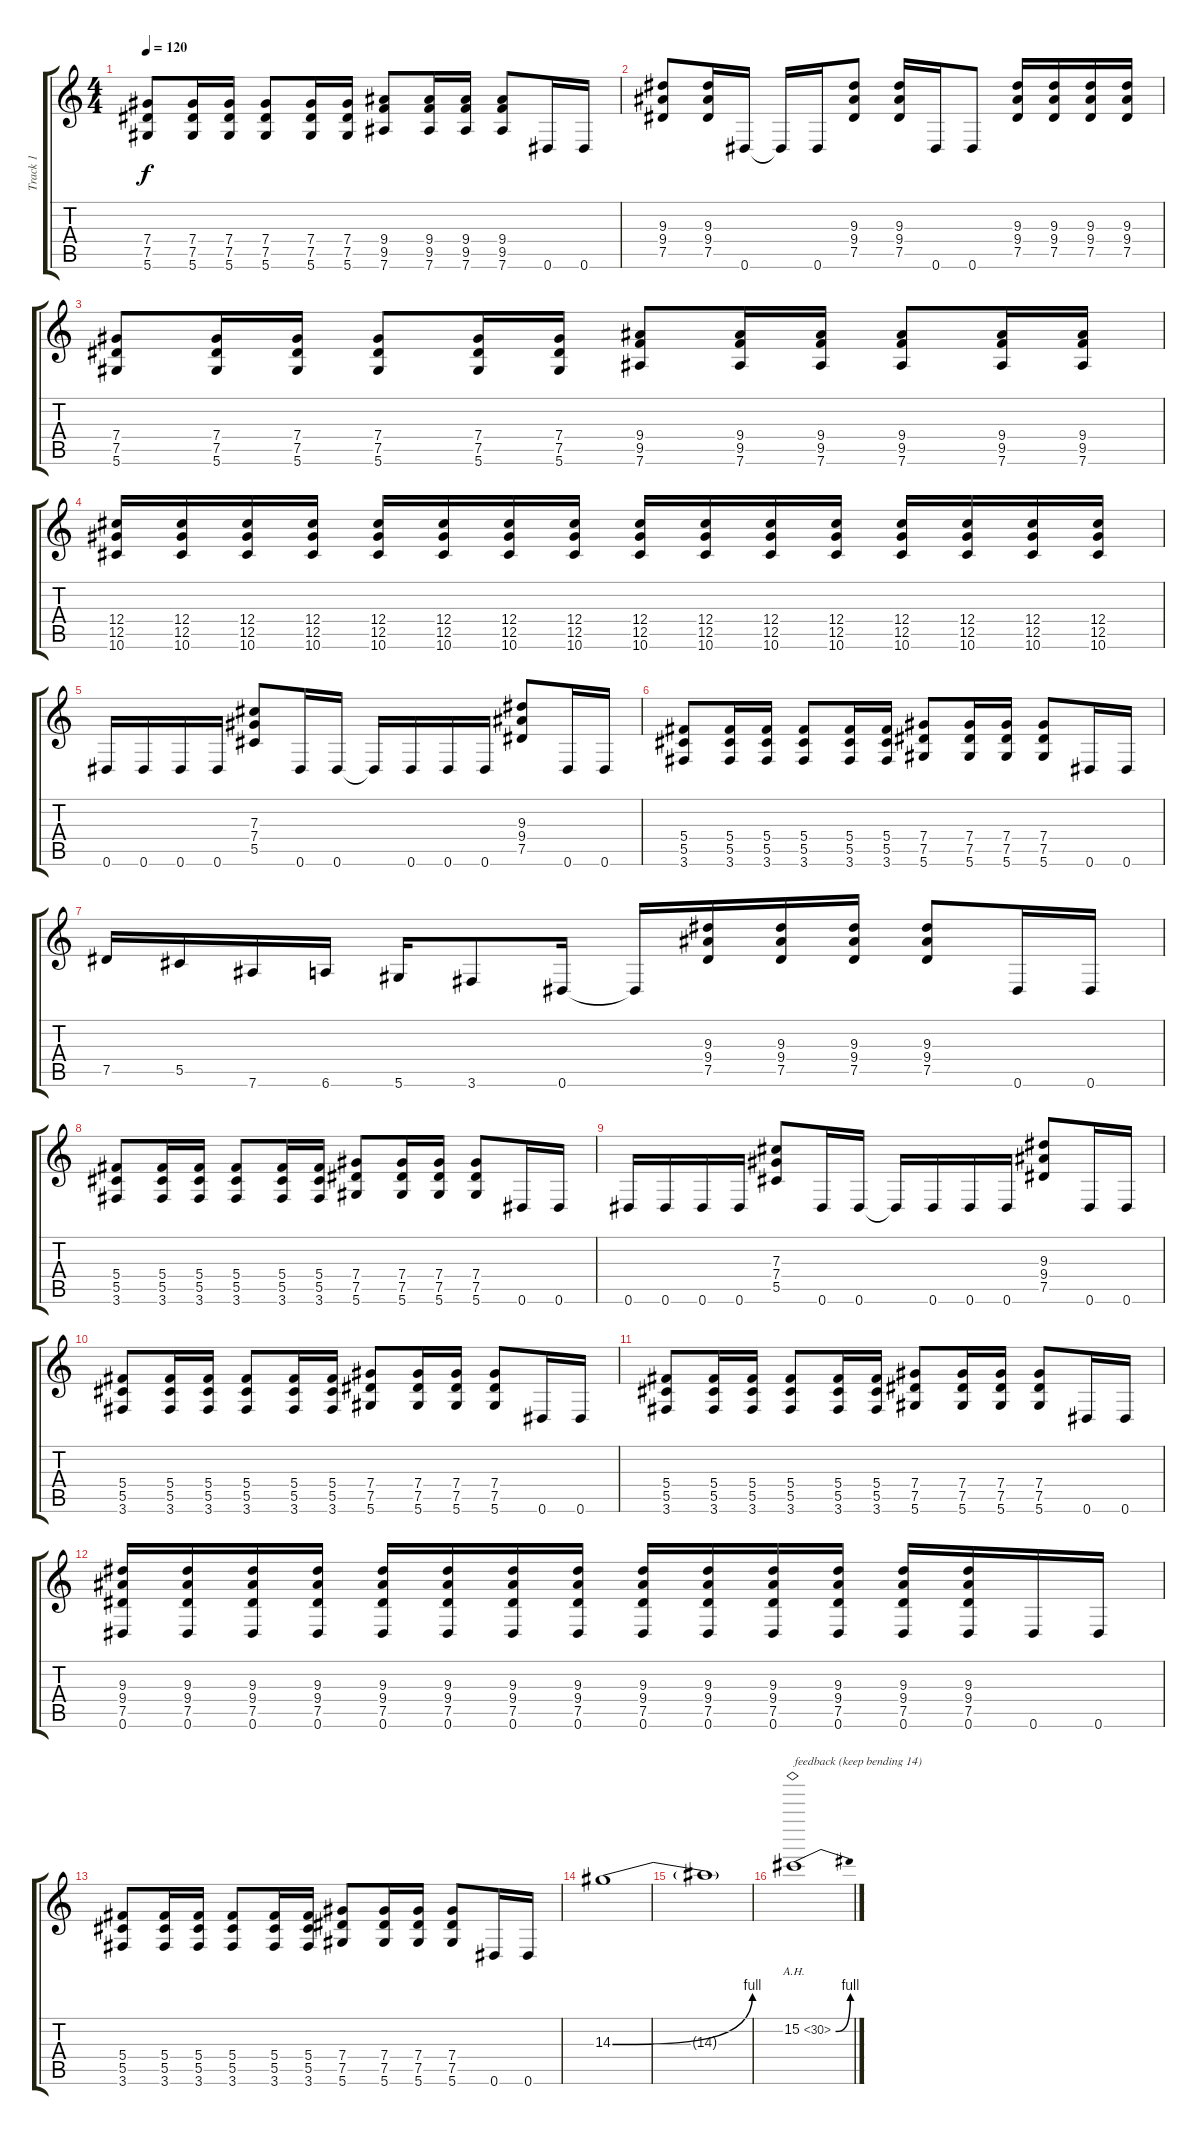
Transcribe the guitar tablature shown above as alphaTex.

\track ("Track 1" "Track 1") {instrument distortionguitar}
\staff {score tabs}
\tuning (Eb4 Bb3 Gb3 Db3 Ab2 Eb2) {hide}
\ts (4 4)
\tempo 120
\clef g2
\ks c
(7.4 7.5 5.6).8{dy f} (7.4 7.5 5.6).16 (7.4 7.5 5.6).16 (7.4 7.5 5.6).8 (7.4 7.5 5.6).16 (7.4 7.5 5.6).16 (9.4 9.5 7.6).8 (9.4 9.5 7.6).16 (9.4 9.5 7.6).16 (9.4 9.5 7.6).8 0.6.16 0.6.16 |
(9.3 9.4 7.5).8 (9.3 9.4 7.5).16 0.6.16 0.6{t}.16 0.6.16 (9.3 9.4 7.5).8 (9.3 9.4 7.5).16 0.6.16 0.6.8 (9.3 9.4 7.5).16 (9.3 9.4 7.5).16 (9.3 9.4 7.5).16 (9.3 9.4 7.5).16 |
(7.4 7.5 5.6).8 (7.4 7.5 5.6).16 (7.4 7.5 5.6).16 (7.4 7.5 5.6).8 (7.4 7.5 5.6).16 (7.4 7.5 5.6).16 (9.4 9.5 7.6).8 (9.4 9.5 7.6).16 (9.4 9.5 7.6).16 (9.4 9.5 7.6).8 (9.4 9.5 7.6).16 (9.4 9.5 7.6).16 |
(12.4 12.5 10.6).16 (12.4 12.5 10.6).16 (12.4 12.5 10.6).16 (12.4 12.5 10.6).16 (12.4 12.5 10.6).16 (12.4 12.5 10.6).16 (12.4 12.5 10.6).16 (12.4 12.5 10.6).16 (12.4 12.5 10.6).16 (12.4 12.5 10.6).16 (12.4 12.5 10.6).16 (12.4 12.5 10.6).16 (12.4 12.5 10.6).16 (12.4 12.5 10.6).16 (12.4 12.5 10.6).16 (12.4 12.5 10.6).16 |
0.6.16 0.6.16 0.6.16 0.6.16 (7.3 7.4 5.5).8 0.6.16 0.6.16 0.6{t}.16 0.6.16 0.6.16 0.6.16 (9.3 9.4 7.5).8 0.6.16 0.6.16 |
(5.4 5.5 3.6).8 (5.4 5.5 3.6).16 (5.4 5.5 3.6).16 (5.4 5.5 3.6).8 (5.4 5.5 3.6).16 (5.4 5.5 3.6).16 (7.4 7.5 5.6).8 (7.4 7.5 5.6).16 (7.4 7.5 5.6).16 (7.4 7.5 5.6).8 0.6.16 0.6.16 |
7.5.16 5.5.16 7.6.16 6.6.16 5.6.16 3.6.8 0.6.16 0.6{t}.16 (9.3 9.4 7.5).16 (9.3 9.4 7.5).16 (9.3 9.4 7.5).16 (9.3 9.4 7.5).8 0.6.16 0.6.16 |
(5.4 5.5 3.6).8 (5.4 5.5 3.6).16 (5.4 5.5 3.6).16 (5.4 5.5 3.6).8 (5.4 5.5 3.6).16 (5.4 5.5 3.6).16 (7.4 7.5 5.6).8 (7.4 7.5 5.6).16 (7.4 7.5 5.6).16 (7.4 7.5 5.6).8 0.6.16 0.6.16 |
0.6.16 0.6.16 0.6.16 0.6.16 (7.3 7.4 5.5).8 0.6.16 0.6.16 0.6{t}.16 0.6.16 0.6.16 0.6.16 (9.3 9.4 7.5).8 0.6.16 0.6.16 |
(5.4 5.5 3.6).8 (5.4 5.5 3.6).16 (5.4 5.5 3.6).16 (5.4 5.5 3.6).8 (5.4 5.5 3.6).16 (5.4 5.5 3.6).16 (7.4 7.5 5.6).8 (7.4 7.5 5.6).16 (7.4 7.5 5.6).16 (7.4 7.5 5.6).8 0.6.16 0.6.16 |
(5.4 5.5 3.6).8 (5.4 5.5 3.6).16 (5.4 5.5 3.6).16 (5.4 5.5 3.6).8 (5.4 5.5 3.6).16 (5.4 5.5 3.6).16 (7.4 7.5 5.6).8 (7.4 7.5 5.6).16 (7.4 7.5 5.6).16 (7.4 7.5 5.6).8 0.6.16 0.6.16 |
(9.3 9.4 7.5 0.6).16 (9.3 9.4 7.5 0.6).16 (9.3 9.4 7.5 0.6).16 (9.3 9.4 7.5 0.6).16 (9.3 9.4 7.5 0.6).16 (9.3 9.4 7.5 0.6).16 (9.3 9.4 7.5 0.6).16 (9.3 9.4 7.5 0.6).16 (9.3 9.4 7.5 0.6).16 (9.3 9.4 7.5 0.6).16 (9.3 9.4 7.5 0.6).16 (9.3 9.4 7.5 0.6).16 (9.3 9.4 7.5 0.6).16 (9.3 9.4 7.5 0.6).16 0.6.16 0.6.16 |
(5.4 5.5 3.6).8 (5.4 5.5 3.6).16 (5.4 5.5 3.6).16 (5.4 5.5 3.6).8 (5.4 5.5 3.6).16 (5.4 5.5 3.6).16 (7.4 7.5 5.6).8 (7.4 7.5 5.6).16 (7.4 7.5 5.6).16 (7.4 7.5 5.6).8 0.6.16 0.6.16 |
14.3{be (bend 0 0 60 4)}.1 |
14.3{t}.1 |
15.2{be (bend 0 0 60 4) ah 15}.1{txt "feedback (keep bending 14)"}
